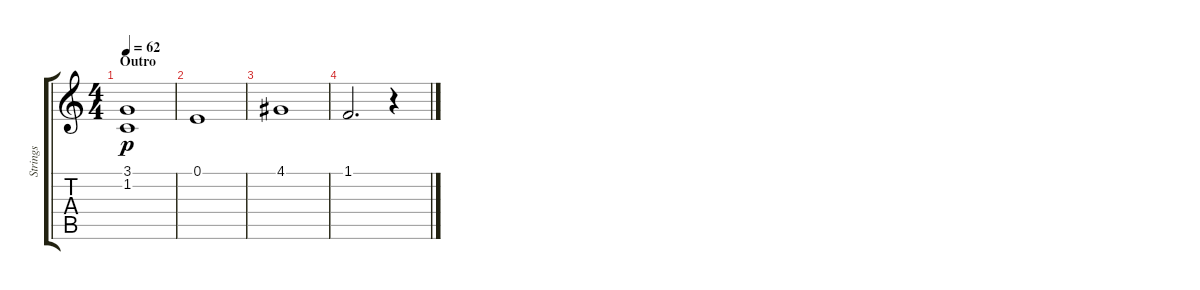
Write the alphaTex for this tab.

\track ("Strings" "Strings") {instrument stringensemble2}
\staff {score tabs}
\tuning (E4 B3 G3 D3 A2 E2) {hide}
\ts (4 4)
\section ("" "Outro")
\tempo 62
\clef g2
\ks c
(3.1 1.2).1{dy p} |
0.1.1 |
4.1.1 |
1.1.2{d} r.4
